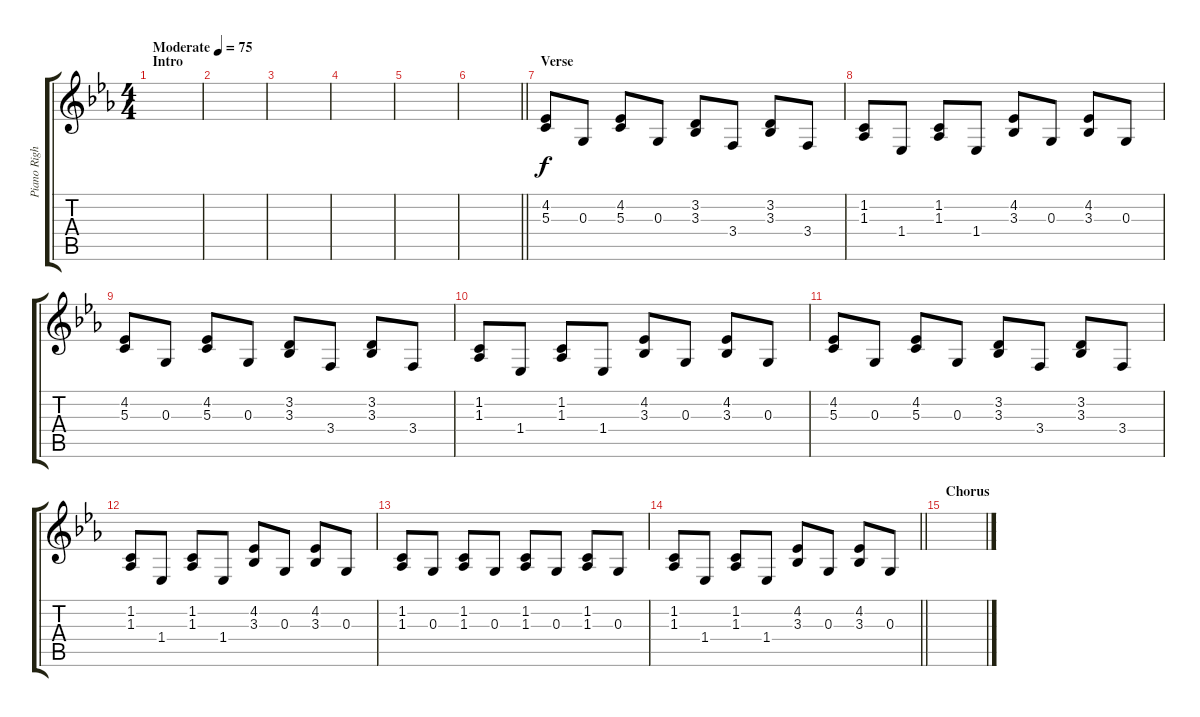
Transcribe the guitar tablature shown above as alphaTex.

\track ("Piano Right hand" "Piano Righ") {instrument brightacousticpiano}
\staff {score tabs}
\tuning (E4 B3 G3 D3 A2 E2) {hide}
\ts (4 4)
\section ("" "Intro")
\tempo (75 "Moderate")
\clef g2
\ks eb
|
|
|
|
|
\barLineRight lightlight
|
\section ("" "Verse")
(4.2 5.3).8 0.3.8 (4.2 5.3).8 0.3.8 (3.2 3.3).8 3.4.8 (3.2 3.3).8 3.4.8 |
(1.2 1.3).8 1.4.8 (1.2 1.3).8 1.4.8 (4.2 3.3).8 0.3.8 (4.2 3.3).8 0.3.8 |
(4.2 5.3).8 0.3.8 (4.2 5.3).8 0.3.8 (3.2 3.3).8 3.4.8 (3.2 3.3).8 3.4.8 |
(1.2 1.3).8 1.4.8 (1.2 1.3).8 1.4.8 (4.2 3.3).8 0.3.8 (4.2 3.3).8 0.3.8 |
(4.2 5.3).8 0.3.8 (4.2 5.3).8 0.3.8 (3.2 3.3).8 3.4.8 (3.2 3.3).8 3.4.8 |
(1.2 1.3).8 1.4.8 (1.2 1.3).8 1.4.8 (4.2 3.3).8 0.3.8 (4.2 3.3).8 0.3.8 |
(1.2 1.3).8 0.3.8 (1.2 1.3).8 0.3.8 (1.2 1.3).8 0.3.8 (1.2 1.3).8 0.3.8 |
\barLineRight lightlight
(1.2 1.3).8 1.4.8 (1.2 1.3).8 1.4.8 (4.2 3.3).8 0.3.8 (4.2 3.3).8 0.3.8 |
\section ("" "Chorus")
